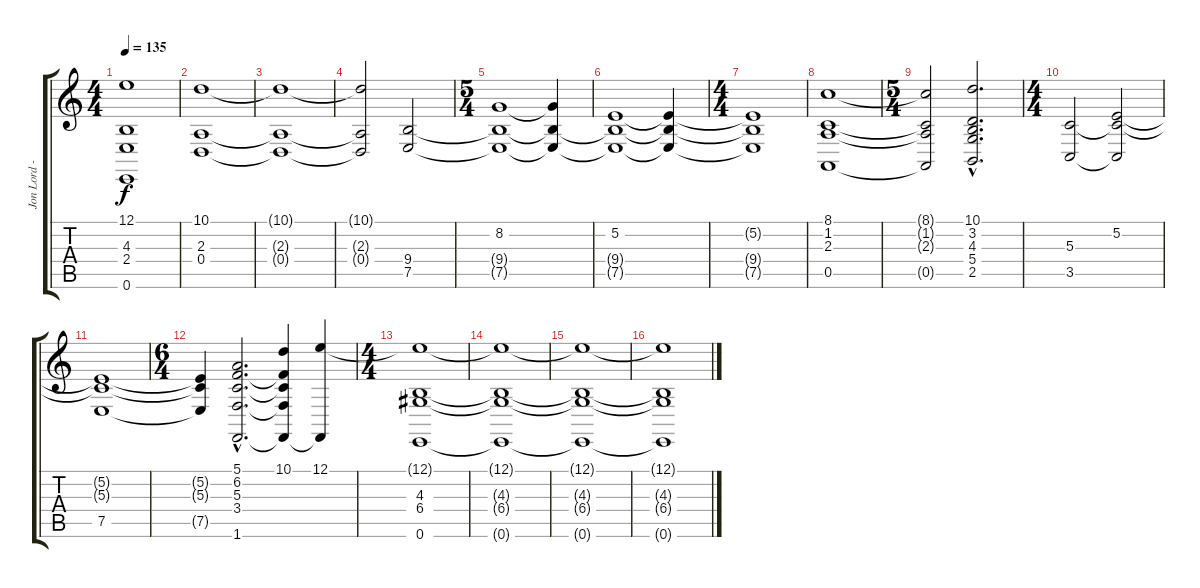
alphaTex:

\track ("Jon Lord - keyboards" "Jon Lord -") {instrument stringensemble2}
\staff {score tabs}
\tuning (E4 B3 G3 D3 A2 E2) {hide}
\ts (4 4)
\tempo 135
\clef g2
\ks c
(12.1 4.3{t} 2.4{t} 0.6{t}).1{dy f} |
(10.1 2.3 0.4).1 |
(10.1{t} 2.3{t} 0.4{t}).1 |
(10.1{t} 2.3{t} 0.4{t}).2 (9.4 7.5).2 |
\ts (5 4)
(8.2 9.4{t} 7.5{t}).1 (8.2{t} 9.4{t} 7.5{t}).4 |
(5.2 9.4{t} 7.5{t}).1 (5.2{t} 9.4{t} 7.5{t}).4 |
\ts (4 4)
(5.2{t} 9.4{t} 7.5{t}).1 |
(8.1 1.2 2.3 0.5).1 |
\ts (5 4)
(8.1{t} 1.2{t} 2.3{t} 0.5{t}).2 (10.1{hac} 3.2{hac} 4.3{hac} 5.4{hac} 2.5{hac}).2{d} |
\ts (4 4)
(5.3 3.5).2 (5.2 5.3{t} 3.5{t}).2 |
(5.2{t} 5.3{t} 7.5).1 |
\ts (6 4)
(5.2{t} 5.3{t} 7.5{t}).4 (5.1{hac} 6.2{hac} 5.3{hac} 3.4{hac} 1.6{hac}).2{d} (10.1 6.2{t} 5.3{t} 3.4{t} 1.6{t}).4 (12.1 1.6{t}).4 |
\ts (4 4)
(12.1{t} 4.3 6.4 0.6).1 |
(12.1{t} 4.3{t} 6.4{t} 0.6{t}).1 |
(12.1{t} 4.3{t} 6.4{t} 0.6{t}).1 |
(12.1{t} 4.3{t} 6.4{t} 0.6{t}).1
